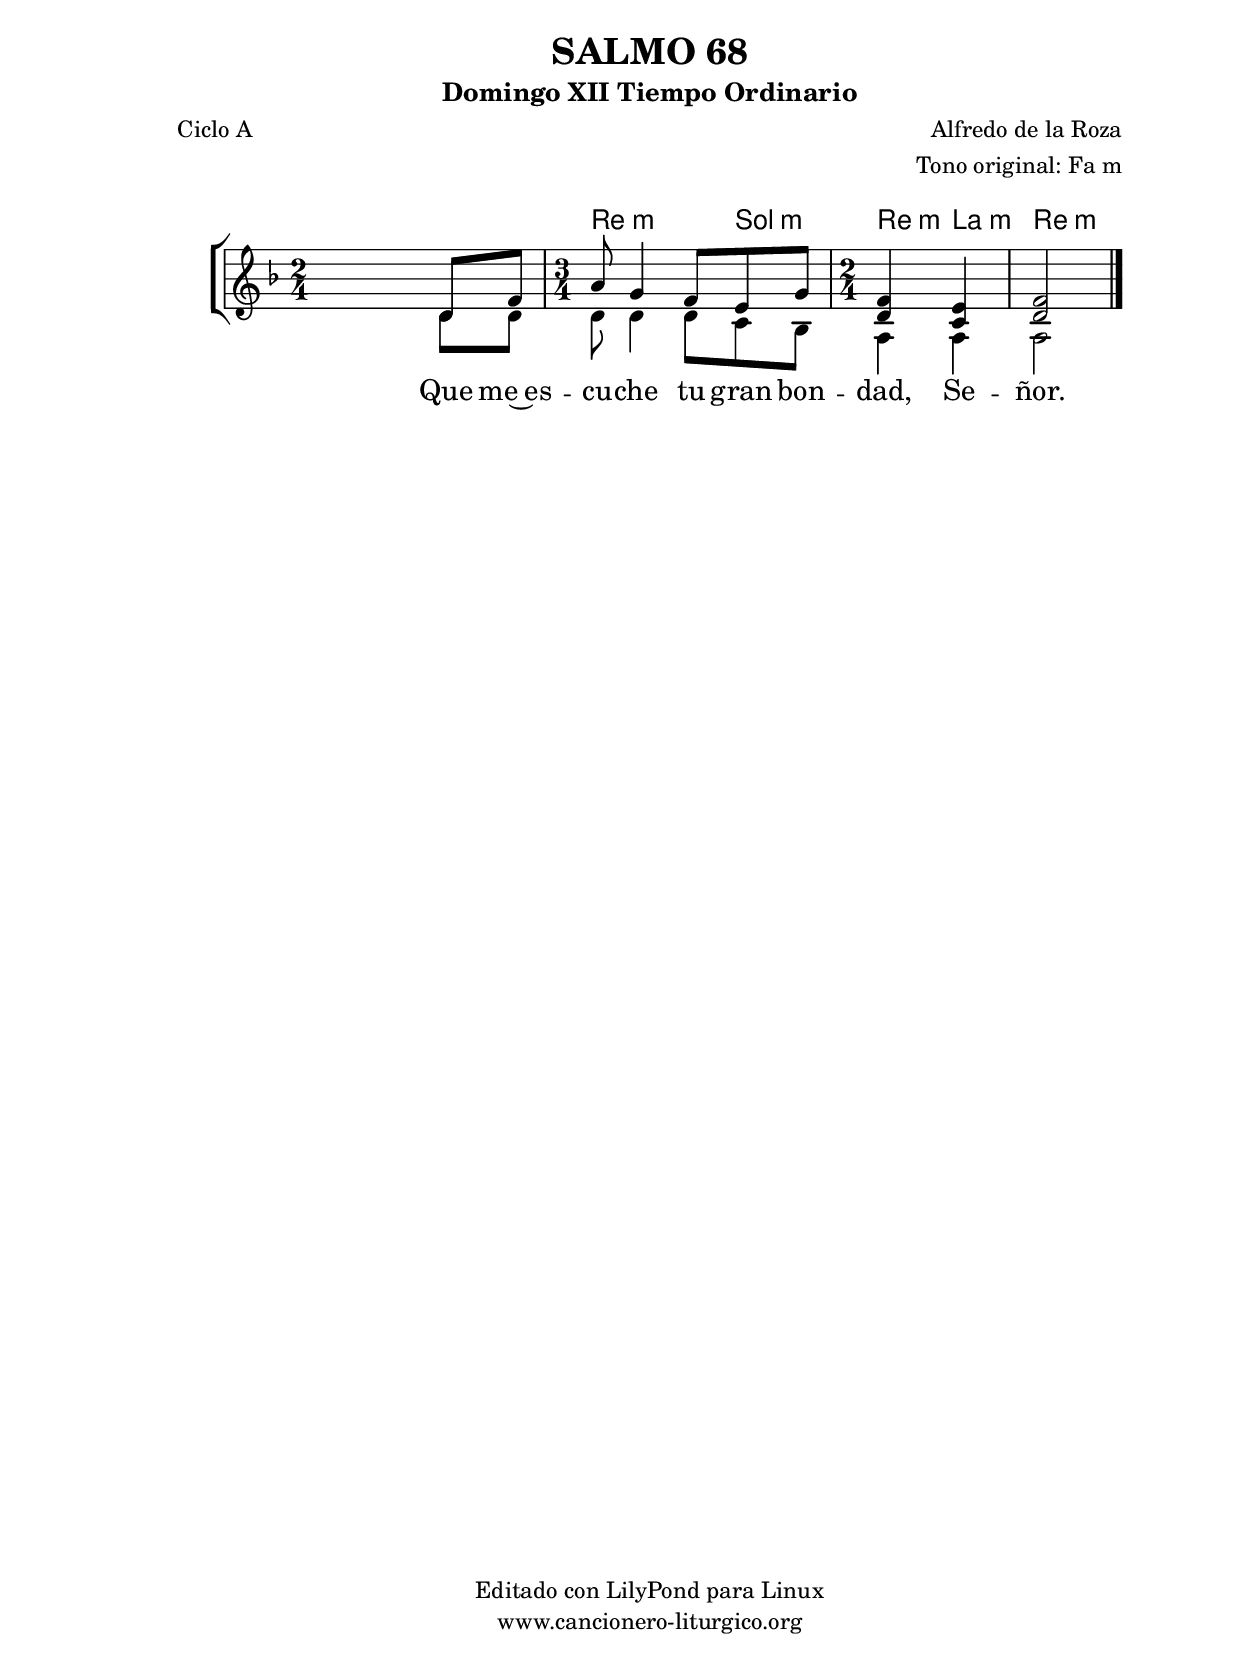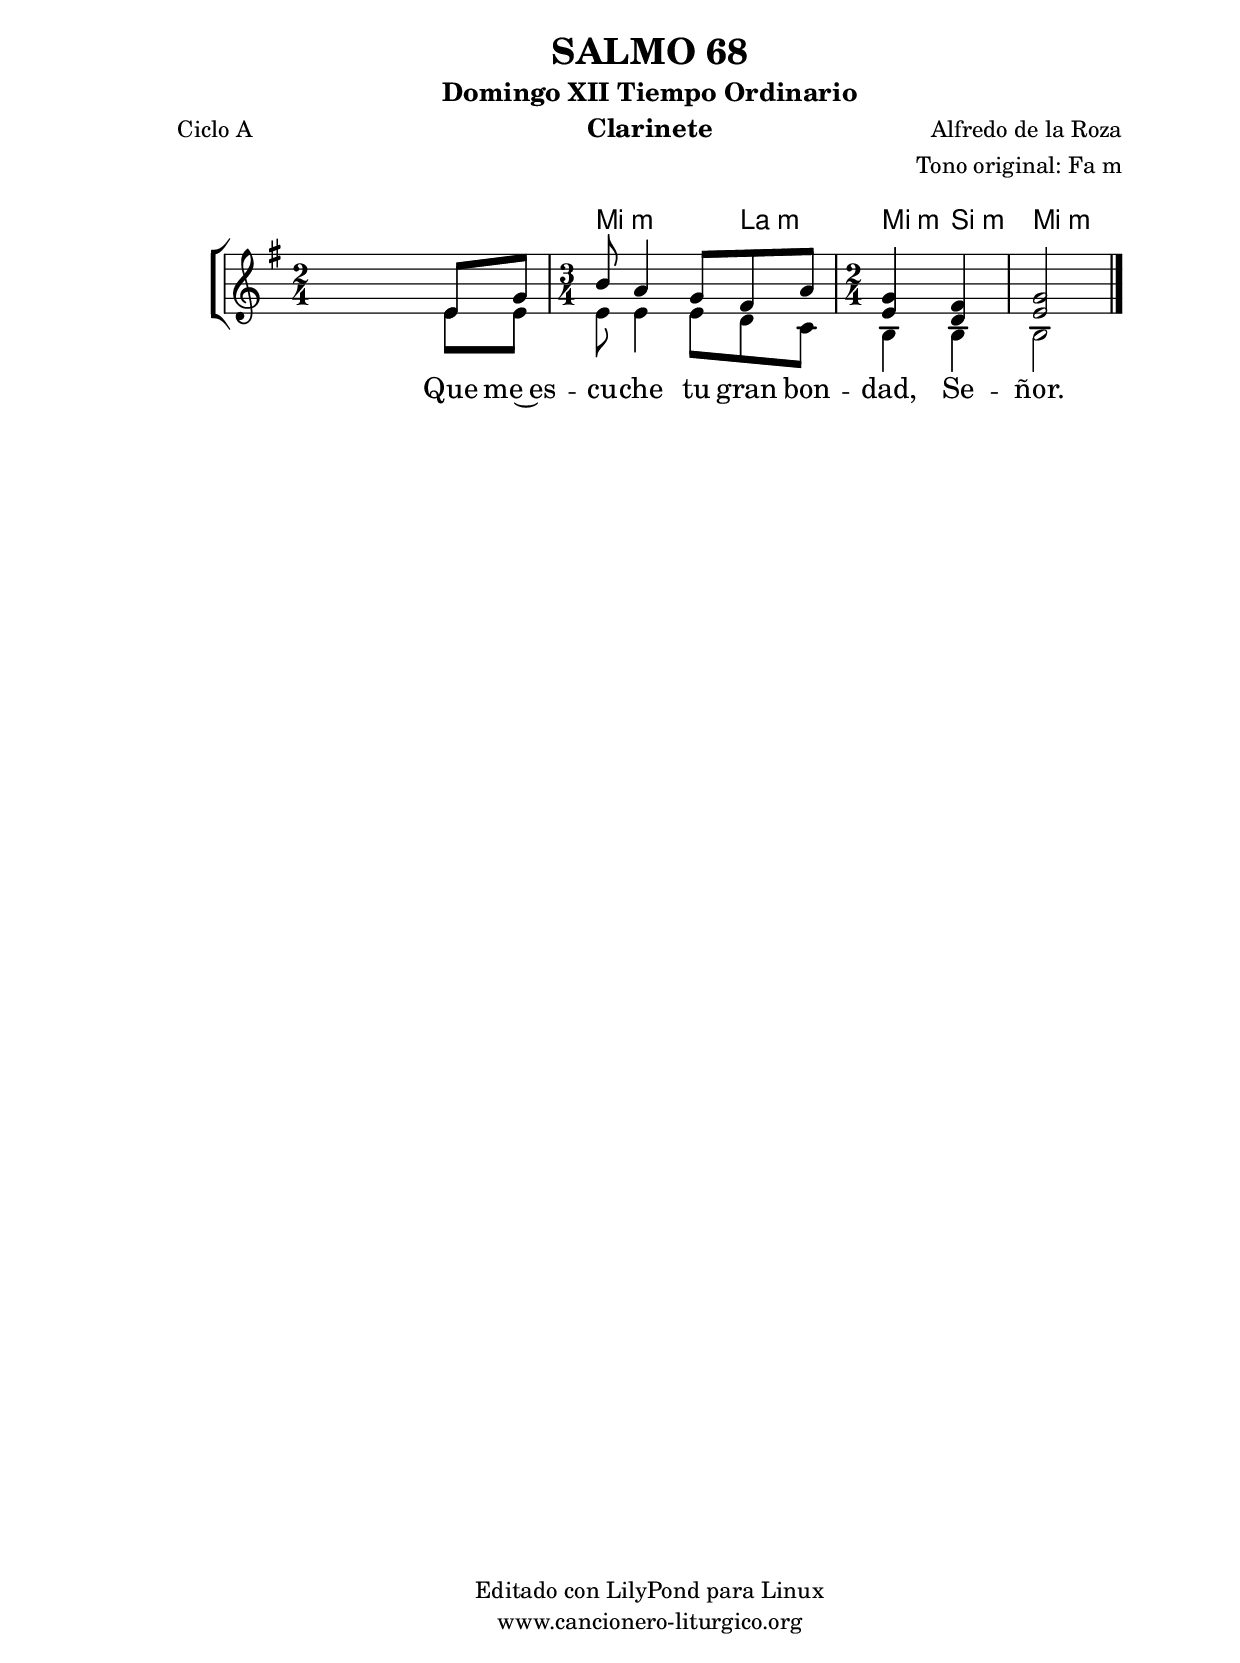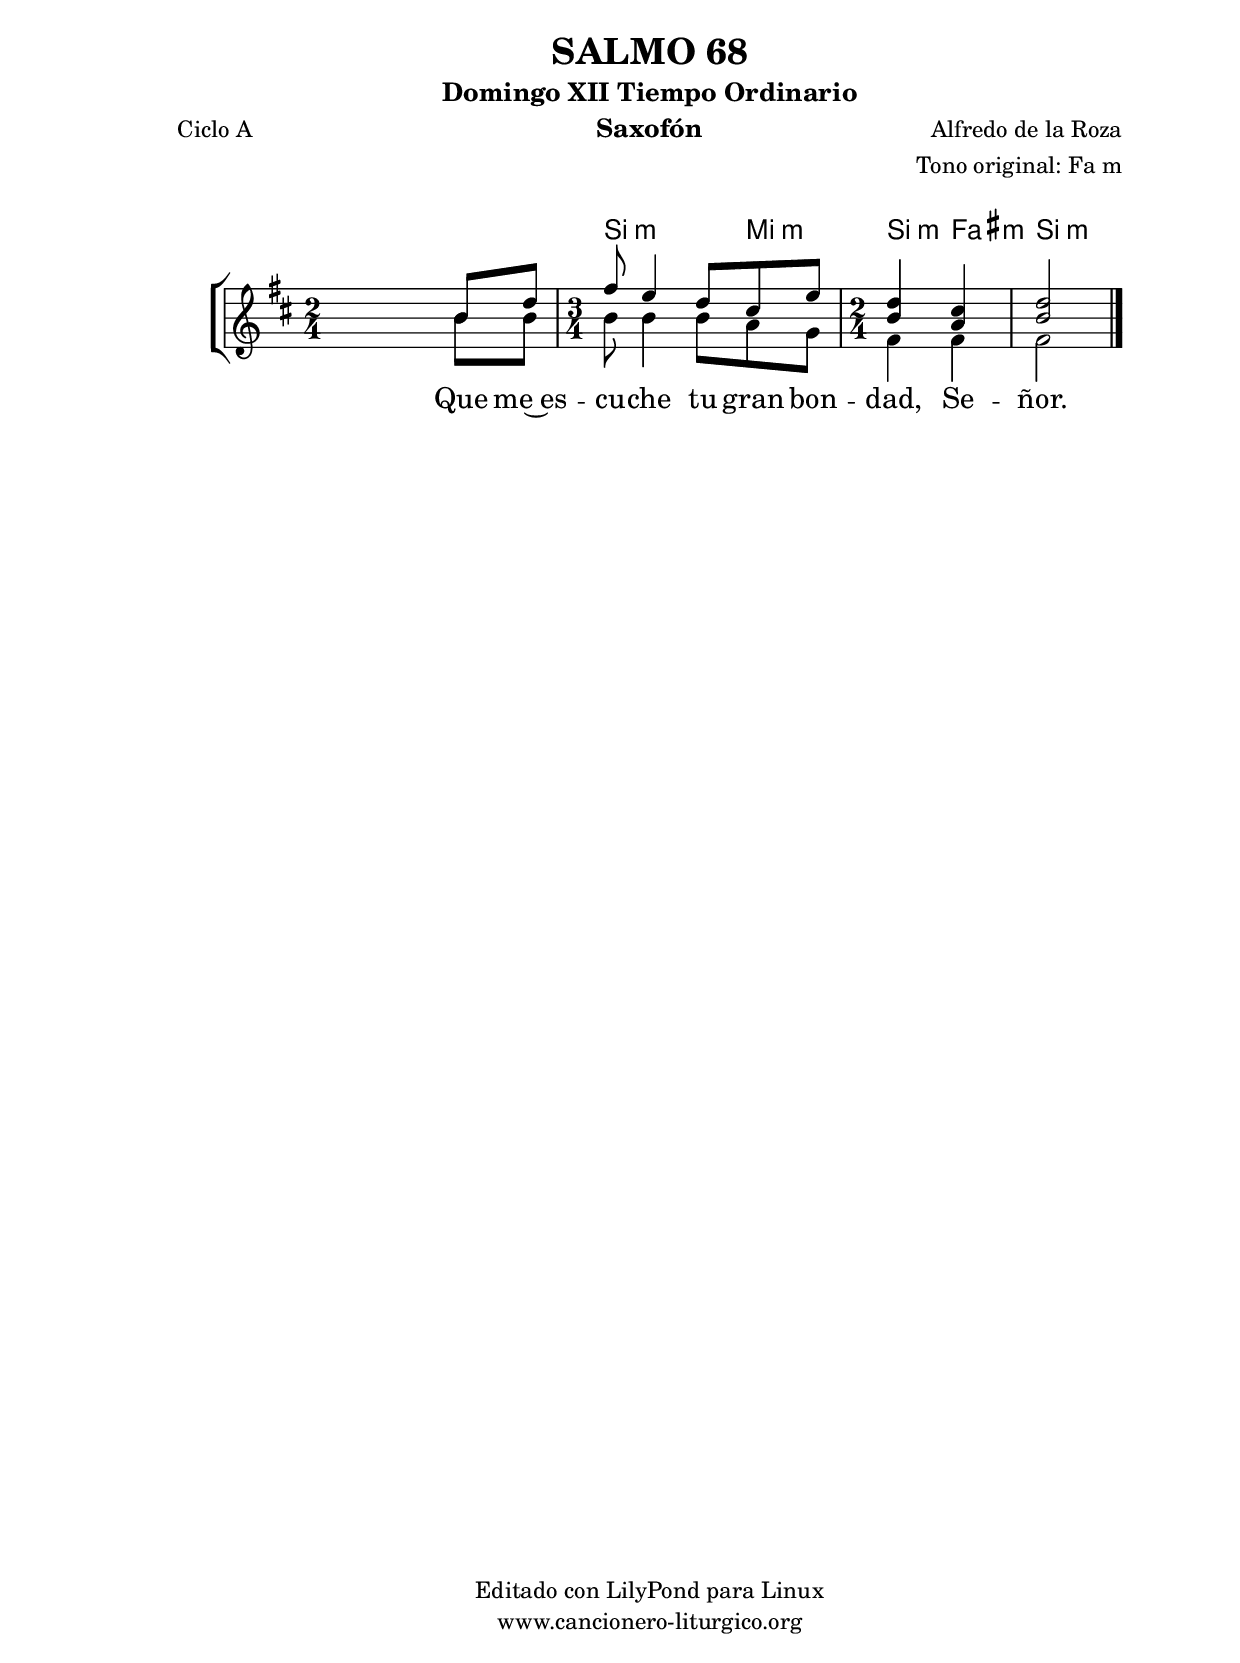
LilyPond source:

%
%para convertir .midi en .wav:
%timidity filename.midi -Ow -o finename.wav
%
%
%Para convertir de .wav a .mp3:
%lame -h -m j filename.wav
%
%
%para escuchar el midi:
%timidity nombrefichero.midi
%


%versión de lilypond para la que se ha escrito esta partitura:
\version "2.16.0"

	%Tamaño papel
	#(set-default-paper-size "a4")
	%Tamaño partitura
	#(set-global-staff-size 20)
	%No responde al pulsar sobre una nota
	#(ly:set-option 'point-and-click #f)

%parámetros del encabezamiento:
\header {
	title = "SALMO 68"
	subtitle = "Domingo XII Tiempo Ordinario"
	composer = "Alfredo de la Roza"
	poet = "Ciclo A"
	meter = ""
	arranger = "Tono original: Fa m"
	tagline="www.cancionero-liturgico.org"
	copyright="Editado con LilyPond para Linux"
	}

%parámetros asociados al papel:
\paper  {
	oddHeaderMarkup = \markup {\fill-line { \on-the-fly #not-first-page \fromproperty #'header:title \on-the-fly #not-first-page \fromproperty #'header:composer }}
	evenHeaderMarkup = \markup {\fill-line { \fromproperty #'header:composer \fromproperty #'header:title }}
	#(set-paper-size "a4")
	print-page-number = ##f
	first-page-number = 1
	print-first-page-number = ##f
%	head-separation = 3.0 \cm
	top-margin = 2.0 \cm
	bottom-margin = 0.5\cm
%%%	bottom-margin = -1.0\cm
	left-margin = 3.0 \cm
	line-width = 16.0 \cm 
	indent = 8\mm
	interscoreline = 2.\mm
	between-system-space = 15\mm
%	para que las partituras no llenen la hoja:
	ragged-bottom = ##t
%	idem para la última hoja:
	ragged-last-bottom = ##f
%	para que las partituras llenen el ancho del papel:
	ragged-last = ##f
	after-title-space = 2.5 \cm
%page-count=1
system-count=1

	%Flexible Vertical Spacing
%	markup-markup-spacing =
%	#'((basic-distance . 15) (minimum-distance . 15) (padding . 3))
	markup-system-spacing =
	#'((basic-distance . 15) (minimum-distance . 15) (padding . 3))
	system-system-spacing =
	#'((basic-distance . 15) (minimum-distance . 15) (padding . 3))
	score-system-spacing =
	#'((basic-distance . 15) (minimum-distance . 15) (padding . 5))
%	top-system-spacing = % header
%	#'((basic-distance . 8) (minimum-distance . 0) (padding . 3))
%	top-markup-spacing =
%	#'((basic-distance . 20) (minimum-distance . 20) (padding . 3))
	last-bottom-spacing = % footer
	#'((basic-distance . 5) (minimum-distance . 5) (padding . 3))
%	score-markup-spacing =
%	#'((basic-distance . 16) (minimum-distance . 13) (padding . 3))

	}


%parámetros que afectan a toda la partitura:
global =  {
	%clave de sol (G):
	\clef G
	%armadura:
	\transpose f d
	\key f \minor
	\tempo 4=80
	\set Score.tempoHideNote = ##t
	}


acordes = {
	\italianChords
	\chordmode {
	\transpose f d
{

s2
f2:m bes4:m f:m c:m f2:m

	}
	}
}

melodia = 
	\transpose f d
{
	\relative c'{

\time 2/4
<<
\new Voice = "arriba" {
\voiceOne
\time 2/4
s4 f8 aes
\time 3/4
c8 bes4 aes8 g bes
\time 2/4
<aes f>4 <g ees>
<aes f>2
}
\new Voice {
\voiceTwo
\time 2/4
s4 f8 f
\time 3/4
f8 f4 f8 ees des
\time 2/4
c4 c
c2
}
>>

	\bar "|."
	}
	}


texto = \lyricmode {
Que me~es -- cu -- che tu gran bon -- dad, Se -- ñor.
	}


acordesStaff = \context ChordNames = acordesStaff <<
	\set chordChanges = ##t
	\acordes
	>>


vozStaff = \context Voice = vozStaff
\with {\consists "Ambitus_engraver"}
<<
%	\set Staff.instrumentName = ""
%	\set Staff.shortInstrumentName = ""
%	\set Staff.midiInstrument = #"clarinet"
%	\set Staff.midiInstrument = #"cello"
%	\set Staff.midiInstrument = #"flute"
	\set Staff.midiInstrument = #"electric guitar (jazz)"
%	\set Staff.midiInstrument = #"english horn"
%	\set Staff.midiInstrument = #"violin"
%	\set Staff.midiInstrument = #"glockenspiel"
	\set Staff.midiMinimumVolume = #0.7
	\set Staff.midiMaximumVolume = #0.9
	\global
	\melodia
	>>


textoStaff = \context Lyrics = textoStaff <<
	\lyricsto arriba \texto
	>>

\book {
	\score {
		\context ChoirStaff {
			\override StaffGroup.SystemStartBracket #'collapse-height = #1
			\override Score.SystemStartBar #'collapse-height = #1
			<<
			\acordesStaff
			\vozStaff
			\textoStaff
			>>
			}
		\layout {
	    		\context {
				\Lyrics
				\override LyricText #'font-size = #2
				}
	   		 \context {
				\Score
				%fontSize = #3
				\override StaffSymbol #'staff-space = #(magstep +3)
				%\override Beam #'thickness = #0.55
				%\override SpacingSpanner #'spacing-increment = #1.0
				%\override Slur #'height-limit = #1.5
				}
			}
		}
	\score {
		\unfoldRepeats
		\context ChoirStaff {
			<<
			\acordesStaff
			\vozStaff
			>>
			}
		\midi {
	  		\context {
	  			\Score
				tempoWholesPerMinute = #(ly:make-moment 70 4)
				}
			}
		}
	}

%Partitura para clarinete
#(define output-suffix "C")
\book {
	\header{
		instrument = "Clarinete"
		}
	\score {
		\context ChoirStaff {
			\override StaffGroup.SystemStartBracket #'collapse-height = #1
			\override Score.SystemStartBar #'collapse-height = #1
\transpose c d
			<<
			\acordesStaff
			\vozStaff
			\textoStaff
			>>
			}
		\layout {
	    		\context {
				\Lyrics
				\override LyricText #'font-size = #2
				}
	   		 \context {
				\Score
				%fontSize = #3
				\override StaffSymbol #'staff-space = #(magstep +3)
				%\override Beam #'thickness = #0.55
				%\override SpacingSpanner #'spacing-increment = #1.0
				%\override Slur #'height-limit = #1.5
				}
			}
		}
	}

%Partitura para saxofón
#(define output-suffix "S")
\book {
	\header{
		instrument = "Saxofón"
		}
	\score {
		\context ChoirStaff {
			\override StaffGroup.SystemStartBracket #'collapse-height = #1
			\override Score.SystemStartBar #'collapse-height = #1
\transpose c a
			<<
			\acordesStaff
			\vozStaff
			\textoStaff
			>>
			}
		\layout {
	    		\context {
				\Lyrics
				\override LyricText #'font-size = #2
				}
	   		 \context {
				\Score
				%fontSize = #3
				\override StaffSymbol #'staff-space = #(magstep +3)
				%\override Beam #'thickness = #0.55
				%\override SpacingSpanner #'spacing-increment = #1.0
				%\override Slur #'height-limit = #1.5
				}
			}
		}
	}

